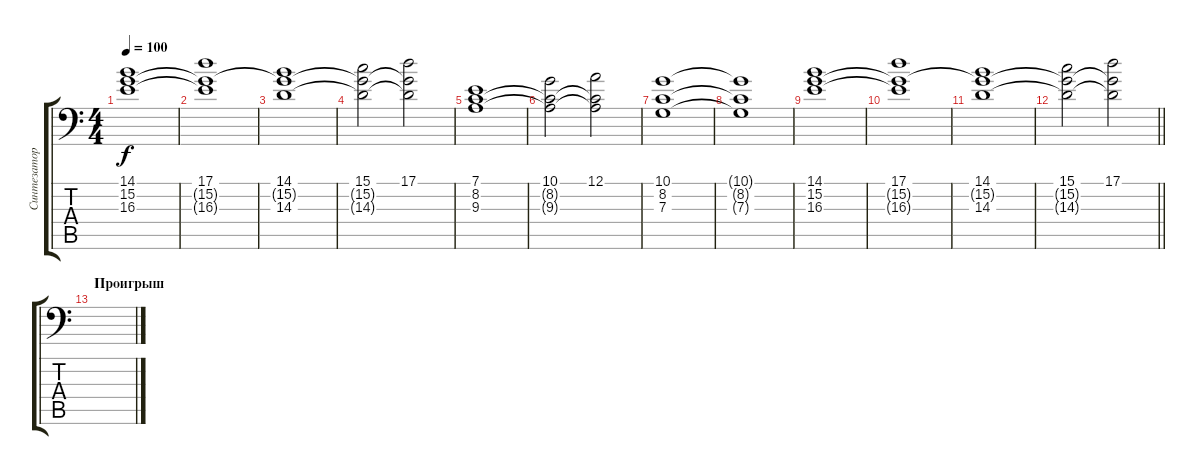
\track ("Синтезатор" "Синтезатор") {instrument stringensemble1}
\staff {score tabs}
\tuning (A3 E3 C3 G2 D2 A1) {hide}
\ts (4 4)
\tempo 100
\clef f4
\ks aminor
(14.1 15.2 16.3).1{dy f} |
(17.1 15.2{t} 16.3{t}).1 |
(14.1 15.2{t} 14.3).1 |
(15.1 15.2{t} 14.3{t}).2 (17.1 15.2{t} 14.3{t}).2 |
(7.1 8.2 9.3).1{instrument synthstrings2} |
(10.1 8.2{t} 9.3{t}).2 (12.1 8.2{t} 9.3{t}).2 |
(10.1 8.2 7.3).1 |
(10.1{t} 8.2{t} 7.3{t}).1 |
(14.1 15.2 16.3).1 |
(17.1 15.2{t} 16.3{t}).1 |
(14.1 15.2{t} 14.3).1 |
\barLineRight lightlight
(15.1 15.2{t} 14.3{t}).2 (17.1 15.2{t} 14.3{t}).2 |
\section ("" "Проигрыш")
